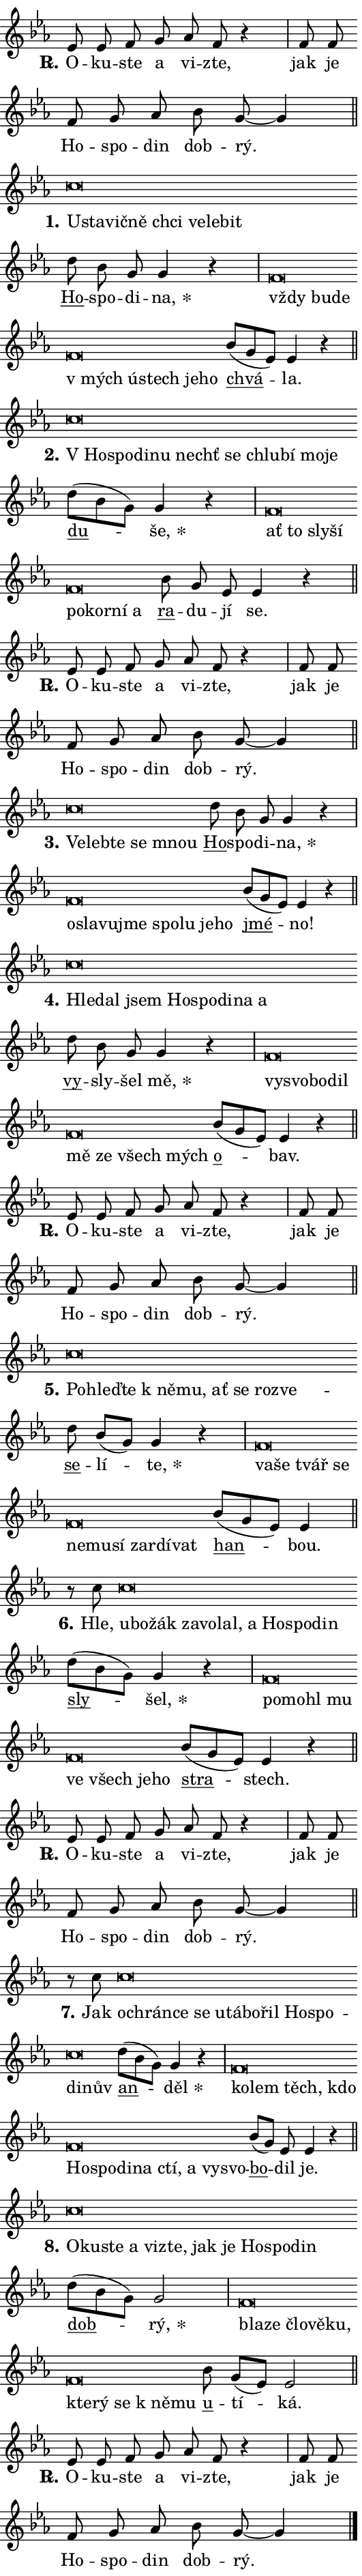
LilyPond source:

\version "2.24.0"
\header { tagline = "" }
\paper {
  indent = 0\cm
  top-margin = 0\cm
  right-margin = 0.13\cm % to fit lyric hyphens
  bottom-margin = 0\cm
  left-margin = 0\cm
  paper-width = 9\cm
  page-breaking = #ly:one-page-breaking
  system-system-spacing.basic-distance = #11
  score-system-spacing.basic-distance = #11
  ragged-last = ##f
}


%% Author: Thomas Morley
%% https://lists.gnu.org/archive/html/lilypond-user/2020-05/msg00002.html
#(define (line-position grob)
"Returns position of @var[grob} in current system:
   @code{'start}, if at first time-step
   @code{'end}, if at last time-step
   @code{'middle} otherwise
"
  (let* ((col (ly:item-get-column grob))
         (ln (ly:grob-object col 'left-neighbor))
         (rn (ly:grob-object col 'right-neighbor))
         (col-to-check-left (if (ly:grob? ln) ln col))
         (col-to-check-right (if (ly:grob? rn) rn col))
         (break-dir-left
           (and
             (ly:grob-property col-to-check-left 'non-musical #f)
             (ly:item-break-dir col-to-check-left)))
         (break-dir-right
           (and
             (ly:grob-property col-to-check-right 'non-musical #f)
             (ly:item-break-dir col-to-check-right))))
        (cond ((eqv? 1 break-dir-left) 'start)
              ((eqv? -1 break-dir-right) 'end)
              (else 'middle))))

#(define (tranparent-at-line-position vctor)
  (lambda (grob)
  "Relying on @code{line-position} select the relevant enry from @var{vctor}.
Used to determine transparency,"
    (case (line-position grob)
      ((end) (not (vector-ref vctor 0)))
      ((middle) (not (vector-ref vctor 1)))
      ((start) (not (vector-ref vctor 2))))))

noteHeadBreakVisibility =
#(define-music-function (break-visibility)(vector?)
"Makes @code{NoteHead}s transparent relying on @var{break-visibility}"
#{
  \override NoteHead.transparent =
    #(tranparent-at-line-position break-visibility)
#})

#(define delete-ledgers-for-transparent-note-heads
  (lambda (grob)
    "Reads whether a @code{NoteHead} is transparent.
If so this @code{NoteHead} is removed from @code{'note-heads} from
@var{grob}, which is supposed to be @code{LedgerLineSpanner}.
As a result ledgers are not printed for this @code{NoteHead}"
    (let* ((nhds-array (ly:grob-object grob 'note-heads))
           (nhds-list
             (if (ly:grob-array? nhds-array)
                 (ly:grob-array->list nhds-array)
                 '()))
           ;; Relies on the transparent-property being done before
           ;; Staff.LedgerLineSpanner.after-line-breaking is executed.
           ;; This is fragile ...
           (to-keep
             (remove
               (lambda (nhd)
                 (ly:grob-property nhd 'transparent #f))
               nhds-list)))
      ;; TODO find a better method to iterate over grob-arrays, similiar
      ;; to filter/remove etc for lists
      ;; For now rebuilt from scratch
      (set! (ly:grob-object grob 'note-heads)  '())
      (for-each
        (lambda (nhd)
          (ly:pointer-group-interface::add-grob grob 'note-heads nhd))
        to-keep))))

squashNotes = {
  \override NoteHead.X-extent = #'(-0.2 . 0.2)
  \override NoteHead.Y-extent = #'(-0.75 . 0)
  \override NoteHead.stencil =
    #(lambda (grob)
       (let ((pos (ly:grob-property grob 'staff-position)))
         (begin
           (if (< pos -7) (display "ERROR: Lower brevis then expected\n") (display ""))
           (if (<= pos -6) ly:text-interface::print ly:note-head::print))))
}
unSquashNotes = {
  \revert NoteHead.X-extent
  \revert NoteHead.Y-extent
  \revert NoteHead.stencil
}

hideNotes = \noteHeadBreakVisibility #begin-of-line-visible
unHideNotes = \noteHeadBreakVisibility #all-visible

% work-around for resetting accidentals
% https://lilypond.org/doc/v2.23/Documentation/notation/displaying-rhythms#unmetered-music
cadenzaMeasure = {
  \cadenzaOff
  \partial 1024 s1024
  \cadenzaOn
}

#(define-markup-command (accent layout props text) (markup?)
  "Underline accented syllable"
  (interpret-markup layout props
    #{\markup \override #'(offset . 4.3) \underline { #text }#}))

responsum = \markup \concat {
  "R" \hspace #-1.05 \path #0.1 #'((moveto 0 0.07) (lineto 0.9 0.8)) \hspace #0.05 "."
}

spaceSize = #0.6828661417322834 % exact space size for TeX Gyre Schola

\layout {
  \context {
    \Staff
    \remove "Time_signature_engraver"
    \override LedgerLineSpanner.after-line-breaking = #delete-ledgers-for-transparent-note-heads
  }
  \context {
    \Lyrics {
      \override LyricSpace.minimum-distance = \spaceSize
      \override LyricText.font-name = #"TeX Gyre Schola"
      \override LyricText.font-size = 1
      \override StanzaNumber.font-name = #"TeX Gyre Schola Bold"
      \override StanzaNumber.font-size = 1
    }
  }
  \context {
    \Score 
    \override NoteHead.text =
      #(lambda (grob) 
        (let ((pos (ly:grob-property grob 'staff-position)))
          #{\markup {
            \combine
              \halign #-0.55 \raise #(if (= pos -6) 0 0.5) \override #'(thickness . 2) \draw-line #'(3.2 . 0)
              \musicglyph "noteheads.sM1"
          }#}))
  }
}

% magnetic-lyrics.ily
%
%   written by
%     Jean Abou Samra <jean@abou-samra.fr>
%     Werner Lemberg <wl@gnu.org>
%
%   adapted by
%     Jiri Hon <jiri.hon@gmail.com>
%
% Version 2022-Apr-15

% https://www.mail-archive.com/lilypond-user@gnu.org/msg149350.html

#(define (Left_hyphen_pointer_engraver context)
   "Collect syllable-hyphen-syllable occurrences in lyrics and store
them in properties.  This engraver only looks to the left.  For
example, if the lyrics input is @code{foo -- bar}, it does the
following.

@itemize @bullet
@item
Set the @code{text} property of the @code{LyricHyphen} grob between
@q{foo} and @q{bar} to @code{foo}.

@item
Set the @code{left-hyphen} property of the @code{LyricText} grob with
text @q{foo} to the @code{LyricHyphen} grob between @q{foo} and
@q{bar}.
@end itemize

Use this auxiliary engraver in combination with the
@code{lyric-@/text::@/apply-@/magnetic-@/offset!} hook."
   (let ((hyphen #f)
         (text #f))
     (make-engraver
      (acknowledgers
       ((lyric-syllable-interface engraver grob source-engraver)
        (set! text grob)))
      (end-acknowledgers
       ((lyric-hyphen-interface engraver grob source-engraver)
        ;(when (not (grob::has-interface grob 'lyric-space-interface))
          (set! hyphen grob)));)
      ((stop-translation-timestep engraver)
       (when (and text hyphen)
         (ly:grob-set-object! text 'left-hyphen hyphen))
       (set! text #f)
       (set! hyphen #f)))))

#(define (lyric-text::apply-magnetic-offset! grob)
   "If the space between two syllables is less than the value in
property @code{LyricText@/.details@/.squash-threshold}, move the right
syllable to the left so that it gets concatenated with the left
syllable.

Use this function as a hook for
@code{LyricText@/.after-@/line-@/breaking} if the
@code{Left_@/hyphen_@/pointer_@/engraver} is active."
   (let ((hyphen (ly:grob-object grob 'left-hyphen #f)))
     (when hyphen
       (let ((left-text (ly:spanner-bound hyphen LEFT)))
         (when (grob::has-interface left-text 'lyric-syllable-interface)
           (let* ((common (ly:grob-common-refpoint grob left-text X))
                  (this-x-ext (ly:grob-extent grob common X))
                  (left-x-ext
                   (begin
                     ;; Trigger magnetism for left-text.
                     (ly:grob-property left-text 'after-line-breaking)
                     (ly:grob-extent left-text common X)))
                  ;; `delta` is the gap width between two syllables.
                  (delta (- (interval-start this-x-ext)
                            (interval-end left-x-ext)))
                  (details (ly:grob-property grob 'details))
                  (threshold (assoc-get 'squash-threshold details 0.2)))
             (when (< delta threshold)
               (let* (;; We have to manipulate the input text so that
                      ;; ligatures crossing syllable boundaries are not
                      ;; disabled.  For languages based on the Latin
                      ;; script this is essentially a beautification.
                      ;; However, for non-Western scripts it can be a
                      ;; necessity.
                      (lt (ly:grob-property left-text 'text))
                      (rt (ly:grob-property grob 'text))
                      (is-space (grob::has-interface hyphen 'lyric-space-interface))
                      (space (if is-space " " ""))
                      (extra-delta (if is-space spaceSize 0))
                      ;; Append new syllable.
                      (ltrt-space (if (and (string? lt) (string? rt))
                                (string-append lt space rt)
                                (make-concat-markup (list lt space rt))))
                      ;; Right-align `ltrt` to the right side.
                      (ltrt-space-markup (grob-interpret-markup
                               grob
                               (make-translate-markup
                                (cons (interval-length this-x-ext) 0)
                                (make-right-align-markup ltrt-space)))))
                 (begin
                   ;; Don't print `left-text`.
                   (ly:grob-set-property! left-text 'stencil #f)
                   ;; Set text and stencil (which holds all collected
                   ;; syllables so far) and shift it to the left.
                   (ly:grob-set-property! grob 'text ltrt-space)
                   (ly:grob-set-property! grob 'stencil ltrt-space-markup)
                   (ly:grob-translate-axis! grob (- (- delta extra-delta)) X))))))))))


#(define (lyric-hyphen::displace-bounds-first grob)
   ;; Make very sure this callback isn't triggered too early.
   (let ((left (ly:spanner-bound grob LEFT))
         (right (ly:spanner-bound grob RIGHT)))
     (ly:grob-property left 'after-line-breaking)
     (ly:grob-property right 'after-line-breaking)
     (ly:lyric-hyphen::print grob)))

squashThreshold = #0.4

\layout {
  \context {
    \Lyrics
    \consists #Left_hyphen_pointer_engraver
    \override LyricText.after-line-breaking =
      #lyric-text::apply-magnetic-offset!
    \override LyricHyphen.stencil = #lyric-hyphen::displace-bounds-first
    \override LyricText.details.squash-threshold = \squashThreshold
    \override LyricHyphen.minimum-distance = 0
    \override LyricHyphen.minimum-length = \squashThreshold
  }
}

squashText = \override LyricText.details.squash-threshold = 9999
unSquashText = \override LyricText.details.squash-threshold = \squashThreshold

leftText = \override LyricText.self-alignment-X = #LEFT
unLeftText = \revert LyricText.self-alignment-X

starOffset = #(lambda (grob) 
                (let ((x_offset (ly:self-alignment-interface::aligned-on-x-parent grob)))
                  (if (= x_offset 0) 0 (+ x_offset 1.2))))

star = #(define-music-function (syllable)(string?)
"Append star separator at the end of a syllable"
#{
  \once \override LyricText.X-offset = #starOffset
  \lyricmode { \markup {
    #syllable
    \override #'((font-name . "TeX Gyre Schola Bold")) \hspace #0.2 \lower #0.65 \larger "*"
  } }
#})

starAccent = #(define-music-function (syllable)(string?)
"Append star separator at the end of a syllable and make accent"
#{
  \once \override LyricText.X-offset = #starOffset
  \lyricmode { \markup {
    \accent #syllable
    \override #'((font-name . "TeX Gyre Schola Bold")) \hspace #0.2 \lower #0.65 \larger "*"
  } }
#})

breath = #(define-music-function (syllable)(string?)
"Append breathing indicator at the end of a syllable"
#{
  \lyricmode { \markup { #syllable "+" } }
#})

optionalBreath = #(define-music-function (syllable)(string?)
"Append optional breathing indicator at the end of a syllable"
#{
  \lyricmode { \markup { #syllable "(+)" } }
#})


\score {
    <<
        \new Voice = "melody" { \cadenzaOn \key es \major \relative { es'8 es f g as f r4 \cadenzaMeasure \bar "|" f8 f \bar "" f g as \bar "" bes g~ g4 \cadenzaMeasure \bar "||" \break } }
        \new Lyrics \lyricsto "melody" { \lyricmode { \set stanza = \responsum
O -- ku -- ste a vi -- zte, jak je Ho -- spo -- din dob -- rý. } }
    >>
    \layout {}
}

\score {
    <<
        \new Voice = "melody" { \cadenzaOn \key es \major \relative { \squashNotes c''\breve*1/16 \hideNotes \breve*1/16 \bar "" \breve*1/16 \bar "" \breve*1/16 \bar "" \breve*1/16 \bar "" \breve*1/16 \bar "" \breve*1/16 \breve*1/16 \bar "" \unHideNotes \unSquashNotes \bar "" d8 bes g g4 r \cadenzaMeasure \bar "|" \squashNotes f\breve*1/16 \hideNotes \breve*1/16 \bar "" \breve*1/16 \bar "" \breve*1/16 \bar "" \breve*1/16 \bar "" \breve*1/16 \bar "" \breve*1/16 \breve*1/16 \bar "" \unHideNotes \unSquashNotes \bar "" bes8[( g es)] es4 r \cadenzaMeasure \bar "||" \break } }
        \new Lyrics \lyricsto "melody" { \lyricmode { \set stanza = "1."
\leftText U -- \squashText sta -- vič -- ně chci ve -- le -- bit \unLeftText \unSquashText \markup \accent Ho -- spo -- di -- \star na, \leftText vždy \squashText bu -- de "v mých" ú -- stech je -- ho \unLeftText \unSquashText \markup \accent chvá -- la. } }
    >>
    \layout {}
}

\score {
    <<
        \new Voice = "melody" { \cadenzaOn \key es \major \relative { \squashNotes c''\breve*1/16 \hideNotes \breve*1/16 \bar "" \breve*1/16 \bar "" \breve*1/16 \bar "" \breve*1/16 \bar "" \breve*1/16 \bar "" \breve*1/16 \bar "" \breve*1/16 \bar "" \breve*1/16 \breve*1/16 \bar "" \unHideNotes \unSquashNotes \bar "" d8[( bes g)] g4 r \cadenzaMeasure \bar "|" \squashNotes f\breve*1/16 \hideNotes \breve*1/16 \bar "" \breve*1/16 \bar "" \breve*1/16 \bar "" \breve*1/16 \bar "" \breve*1/16 \bar "" \breve*1/16 \breve*1/16 \bar "" \unHideNotes \unSquashNotes \bar "" bes8 g es es4 r \cadenzaMeasure \bar "||" \break } }
        \new Lyrics \lyricsto "melody" { \lyricmode { \set stanza = "2."
\leftText "V Ho" -- \squashText spo -- di -- nu nechť se chlu -- bí mo -- je \unLeftText \unSquashText \markup \accent du -- \star še, \leftText ať \squashText to sly -- ší po -- kor -- ní a \unLeftText \unSquashText \markup \accent ra -- du -- jí se. } }
    >>
    \layout {}
}

\score {
    <<
        \new Voice = "melody" { \cadenzaOn \key es \major \relative { es'8 es f g as f r4 \cadenzaMeasure \bar "|" f8 f \bar "" f g as \bar "" bes g~ g4 \cadenzaMeasure \bar "||" \break } }
        \new Lyrics \lyricsto "melody" { \lyricmode { \set stanza = \responsum
O -- ku -- ste a vi -- zte, jak je Ho -- spo -- din dob -- rý. } }
    >>
    \layout {}
}

\score {
    <<
        \new Voice = "melody" { \cadenzaOn \key es \major \relative { \squashNotes c''\breve*1/16 \hideNotes \breve*1/16 \bar "" \breve*1/16 \bar "" \breve*1/16 \breve*1/16 \bar "" \unHideNotes \unSquashNotes \bar "" d8 bes g g4 r \cadenzaMeasure \bar "|" \squashNotes f\breve*1/16 \hideNotes \breve*1/16 \bar "" \breve*1/16 \bar "" \breve*1/16 \bar "" \breve*1/16 \bar "" \breve*1/16 \bar "" \breve*1/16 \breve*1/16 \bar "" \unHideNotes \unSquashNotes \bar "" bes8[( g es)] es4 r \cadenzaMeasure \bar "||" \break } }
        \new Lyrics \lyricsto "melody" { \lyricmode { \set stanza = "3."
\leftText Ve -- \squashText leb -- te se mnou \unLeftText \unSquashText \markup \accent Ho -- spo -- di -- \star na, \leftText o -- \squashText sla -- vu -- jme spo -- lu je -- ho \unLeftText \unSquashText \markup \accent jmé -- no! } }
    >>
    \layout {}
}

\score {
    <<
        \new Voice = "melody" { \cadenzaOn \key es \major \relative { \squashNotes c''\breve*1/16 \hideNotes \breve*1/16 \bar "" \breve*1/16 \bar "" \breve*1/16 \bar "" \breve*1/16 \bar "" \breve*1/16 \bar "" \breve*1/16 \breve*1/16 \bar "" \unHideNotes \unSquashNotes \bar "" d8 bes g g4 r \cadenzaMeasure \bar "|" \squashNotes f\breve*1/16 \hideNotes \breve*1/16 \bar "" \breve*1/16 \bar "" \breve*1/16 \bar "" \breve*1/16 \bar "" \breve*1/16 \bar "" \breve*1/16 \breve*1/16 \bar "" \unHideNotes \unSquashNotes \bar "" bes8[( g es)] es4 r \cadenzaMeasure \bar "||" \break } }
        \new Lyrics \lyricsto "melody" { \lyricmode { \set stanza = "4."
\leftText Hle -- \squashText dal jsem Ho -- spo -- di -- na a \unLeftText \unSquashText \markup \accent vy -- sly -- šel \star mě, \leftText vy -- \squashText svo -- bo -- dil mě ze všech mých \unLeftText \unSquashText \markup \accent o -- bav. } }
    >>
    \layout {}
}

\score {
    <<
        \new Voice = "melody" { \cadenzaOn \key es \major \relative { es'8 es f g as f r4 \cadenzaMeasure \bar "|" f8 f \bar "" f g as \bar "" bes g~ g4 \cadenzaMeasure \bar "||" \break } }
        \new Lyrics \lyricsto "melody" { \lyricmode { \set stanza = \responsum
O -- ku -- ste a vi -- zte, jak je Ho -- spo -- din dob -- rý. } }
    >>
    \layout {}
}

\score {
    <<
        \new Voice = "melody" { \cadenzaOn \key es \major \relative { \squashNotes c''\breve*1/16 \hideNotes \breve*1/16 \bar "" \breve*1/16 \bar "" \breve*1/16 \bar "" \breve*1/16 \bar "" \breve*1/16 \bar "" \breve*1/16 \bar "" \breve*1/16 \breve*1/16 \bar "" \unHideNotes \unSquashNotes \bar "" d8 bes[( g)] g4 r \cadenzaMeasure \bar "|" \squashNotes f\breve*1/16 \hideNotes \breve*1/16 \bar "" \breve*1/16 \bar "" \breve*1/16 \bar "" \breve*1/16 \bar "" \breve*1/16 \bar "" \breve*1/16 \bar "" \breve*1/16 \bar "" \breve*1/16 \breve*1/16 \bar "" \unHideNotes \unSquashNotes \bar "" bes8[( g es)] es4 \cadenzaMeasure \bar "||" \break } }
        \new Lyrics \lyricsto "melody" { \lyricmode { \set stanza = "5."
\leftText Po -- \squashText hleď -- te "k ně" -- mu, ať se roz -- ve -- \unLeftText \unSquashText \markup \accent se -- lí -- \star te, \leftText va -- \squashText še tvář se ne -- mu -- sí za -- rdí -- vat \unLeftText \unSquashText \markup \accent han -- bou. } }
    >>
    \layout {}
}

\score {
    <<
        \new Voice = "melody" { \cadenzaOn \key es \major \relative { r8 c''8 \squashNotes c\breve*1/16 \hideNotes \breve*1/16 \bar "" \breve*1/16 \bar "" \breve*1/16 \bar "" \breve*1/16 \bar "" \breve*1/16 \bar "" \breve*1/16 \bar "" \breve*1/16 \bar "" \breve*1/16 \breve*1/16 \bar "" \unHideNotes \unSquashNotes \bar "" d8[( bes g)] g4 r \cadenzaMeasure \bar "|" \squashNotes f\breve*1/16 \hideNotes \breve*1/16 \bar "" \breve*1/16 \bar "" \breve*1/16 \bar "" \breve*1/16 \bar "" \breve*1/16 \bar "" \breve*1/16 \breve*1/16 \bar "" \unHideNotes \unSquashNotes \bar "" bes8[( g es)] es4 r \cadenzaMeasure \bar "||" \break } }
        \new Lyrics \lyricsto "melody" { \lyricmode { \set stanza = "6."
Hle, \leftText u -- \squashText bo -- žák za -- vo -- lal, a Ho -- spo -- din \unLeftText \unSquashText \markup \accent sly -- \star šel, \leftText po -- \squashText mo -- hl mu ve všech je -- ho \unLeftText \unSquashText \markup \accent stra -- stech. } }
    >>
    \layout {}
}

\score {
    <<
        \new Voice = "melody" { \cadenzaOn \key es \major \relative { es'8 es f g as f r4 \cadenzaMeasure \bar "|" f8 f \bar "" f g as \bar "" bes g~ g4 \cadenzaMeasure \bar "||" \break } }
        \new Lyrics \lyricsto "melody" { \lyricmode { \set stanza = \responsum
O -- ku -- ste a vi -- zte, jak je Ho -- spo -- din dob -- rý. } }
    >>
    \layout {}
}

\score {
    <<
        \new Voice = "melody" { \cadenzaOn \key es \major \relative { r8 c''8 \squashNotes c\breve*1/16 \hideNotes \breve*1/16 \bar "" \breve*1/16 \bar "" \breve*1/16 \bar "" \breve*1/16 \bar "" \breve*1/16 \bar "" \breve*1/16 \bar "" \breve*1/16 \bar "" \breve*1/16 \bar "" \breve*1/16 \bar "" \breve*1/16 \breve*1/16 \bar "" \unHideNotes \unSquashNotes \bar "" d8[( bes g)] g4 r \cadenzaMeasure \bar "|" \squashNotes f\breve*1/16 \hideNotes \breve*1/16 \bar "" \breve*1/16 \bar "" \breve*1/16 \bar "" \breve*1/16 \bar "" \breve*1/16 \bar "" \breve*1/16 \bar "" \breve*1/16 \bar "" \breve*1/16 \bar "" \breve*1/16 \bar "" \breve*1/16 \breve*1/16 \bar "" \unHideNotes \unSquashNotes \bar "" bes8[( g)] es es4 r \cadenzaMeasure \bar "||" \break } }
        \new Lyrics \lyricsto "melody" { \lyricmode { \set stanza = "7."
Jak \leftText o -- \squashText chrán -- ce se u -- tá -- bo -- řil Ho -- spo -- di -- nův \unLeftText \unSquashText \markup \accent an -- \star děl \leftText ko -- \squashText lem těch, kdo Ho -- spo -- di -- na ctí, a vy -- svo -- \unLeftText \unSquashText \markup \accent bo -- dil je. } }
    >>
    \layout {}
}

\score {
    <<
        \new Voice = "melody" { \cadenzaOn \key es \major \relative { \squashNotes c''\breve*1/16 \hideNotes \breve*1/16 \bar "" \breve*1/16 \bar "" \breve*1/16 \bar "" \breve*1/16 \bar "" \breve*1/16 \bar "" \breve*1/16 \bar "" \breve*1/16 \bar "" \breve*1/16 \bar "" \breve*1/16 \breve*1/16 \bar "" \unHideNotes \unSquashNotes \bar "" d8[( bes g)] g2 \cadenzaMeasure \bar "|" \squashNotes f\breve*1/16 \hideNotes \breve*1/16 \bar "" \breve*1/16 \bar "" \breve*1/16 \bar "" \breve*1/16 \bar "" \breve*1/16 \bar "" \breve*1/16 \bar "" \breve*1/16 \bar "" \breve*1/16 \breve*1/16 \bar "" \unHideNotes \unSquashNotes \bar "" bes8 g[( es)] es2 \cadenzaMeasure \bar "||" \break } }
        \new Lyrics \lyricsto "melody" { \lyricmode { \set stanza = "8."
\leftText O -- \squashText ku -- ste a vi -- zte, jak je Ho -- spo -- din \unLeftText \unSquashText \markup \accent dob -- \star rý, \leftText bla -- \squashText ze člo -- vě -- ku, kte -- rý se "k ně" -- mu \unLeftText \unSquashText \markup \accent u -- tí -- ká. } }
    >>
    \layout {}
}

\score {
    <<
        \new Voice = "melody" { \cadenzaOn \key es \major \relative { es'8 es f g as f r4 \cadenzaMeasure \bar "|" f8 f \bar "" f g as \bar "" bes g~ g4 \cadenzaMeasure \bar "||" \break } \bar "|." }
        \new Lyrics \lyricsto "melody" { \lyricmode { \set stanza = \responsum
O -- ku -- ste a vi -- zte, jak je Ho -- spo -- din dob -- rý. } }
    >>
    \layout {}
}
